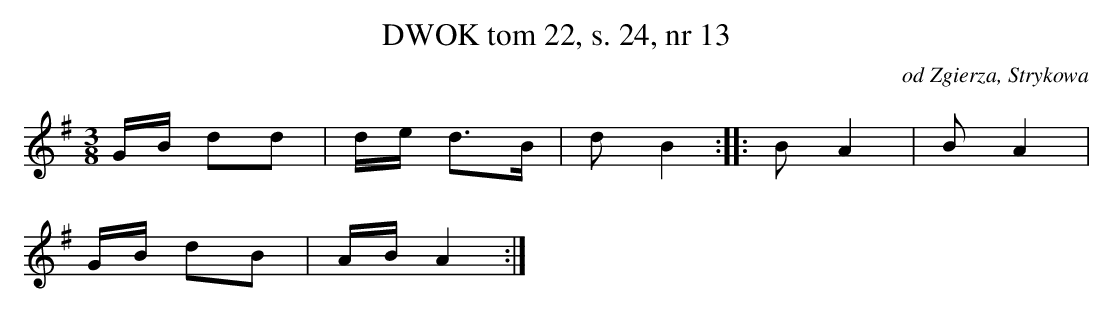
X:1
T: DWOK tom 22, s. 24, nr 13
O: od Zgierza, Strykowa
L: 1/16
M: 3/8
K: G
GB d2d2| de d3B|d2B4::B2 A4|B2 A4|
GB d2B2|AB A4:|
